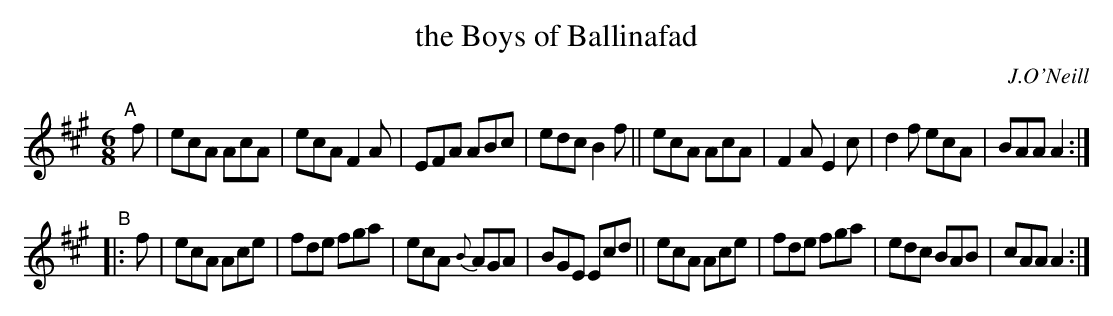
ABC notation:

X:1
T: the Boys of Ballinafad
O: J.O'Neill
M: 6/8
L: 1/8
K: A
"^A"[|] f |\
ecA AcA | ecA F2A | EFA ABc | edc B2f ||\
ecA AcA | F2A E2c | d2f ecA | BAA A2 :|
"^B"|: f |\
ecA Ace | fde fga | ecA {B}AGA | BGE Ecd ||\
ecA Ace | fde fga | edc BAB | cAA A2 :|
